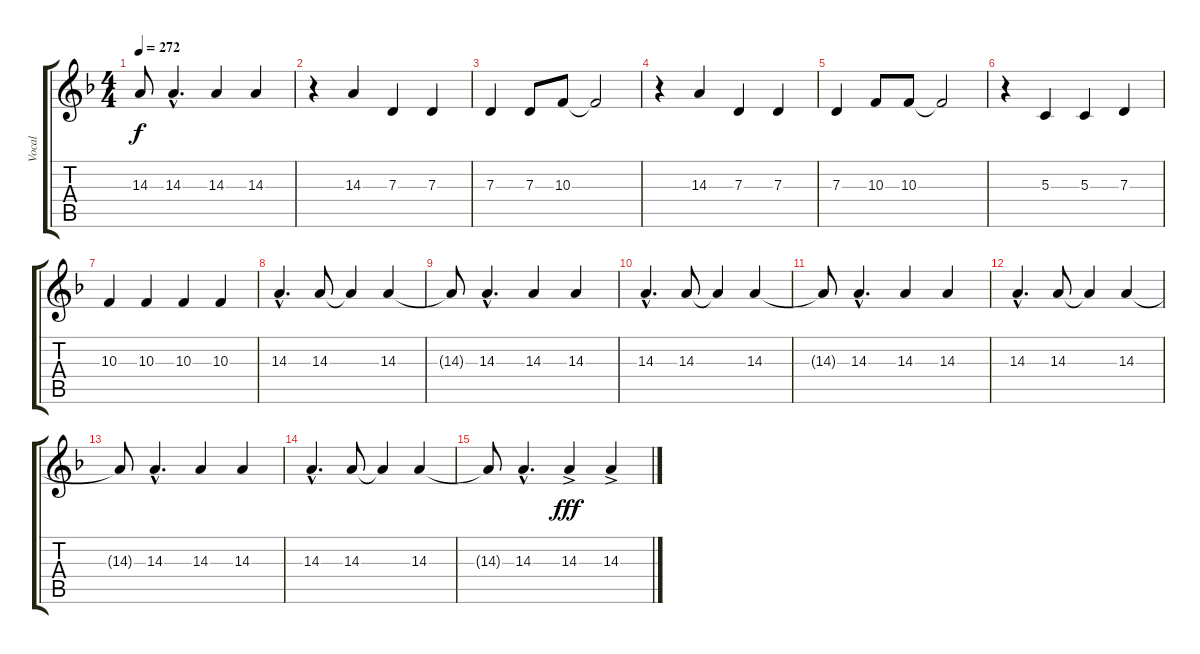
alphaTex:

\track ("Vocal" "Vocal") {instrument trumpet}
\staff {score tabs}
\tuning (E4 B3 G3 D3 A2 E2) {hide}
\ts (4 4)
\tempo 272
\clef g2
\ks f
14.3{t}.8{dy f} 14.3{hac}.4{d} 14.3.4 14.3.4 |
r.4 14.3.4 7.3.4 7.3.4 |
7.3.4 7.3.8 10.3.8 10.3{t}.2 |
r.4 14.3.4 7.3.4 7.3.4 |
7.3.4 10.3.8 10.3.8 10.3{t}.2 |
r.4 5.3.4 5.3.4 7.3.4 |
10.3.4 10.3.4 10.3.4 10.3.4 |
14.3{hac}.4{d} 14.3.8 14.3{t}.4 14.3.4 |
14.3{t}.8 14.3{hac}.4{d} 14.3.4 14.3.4 |
14.3{hac}.4{d} 14.3.8 14.3{t}.4 14.3.4 |
14.3{t}.8 14.3{hac}.4{d} 14.3.4 14.3.4 |
14.3{hac}.4{d} 14.3.8 14.3{t}.4 14.3.4 |
14.3{t}.8 14.3{hac}.4{d} 14.3.4 14.3.4 |
14.3{hac}.4{d} 14.3.8 14.3{t}.4 14.3.4 |
14.3{t}.8 14.3{hac}.4{d} 14.3{ac}.4{dy fff} 14.3{ac}.4
